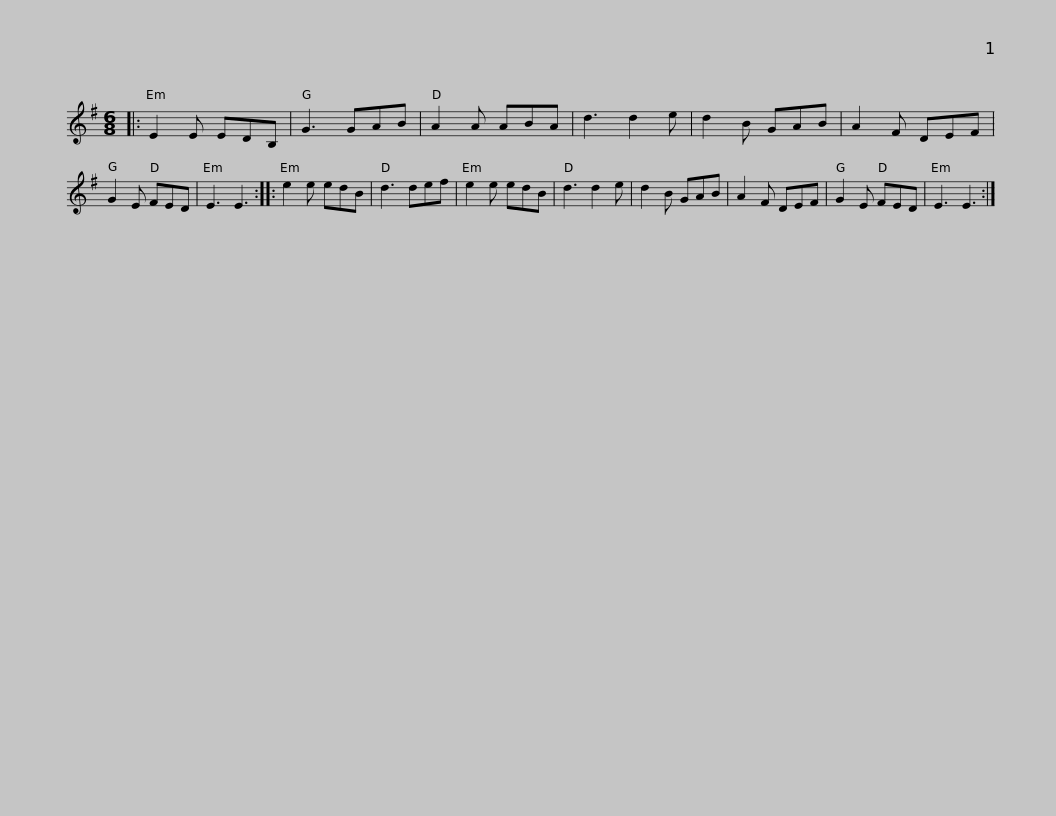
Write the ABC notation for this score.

X:1
L:1/8
M:6/8
I:linebreak $
K:Emin
V:1 treble
V:1
|: E2 E EDB, | G3 GAB | A2 A ABA | d3 d2 e | d2 B GAB | %5
 A2 F DEF | G2 E FED | E3 E3 ::$ e2 e edB | d3 def | %10
 e2 e edB | d3 d2 e | d2 B GAB | A2 F DEF | G2 E FED | %15
 E3 E3 :| %16
